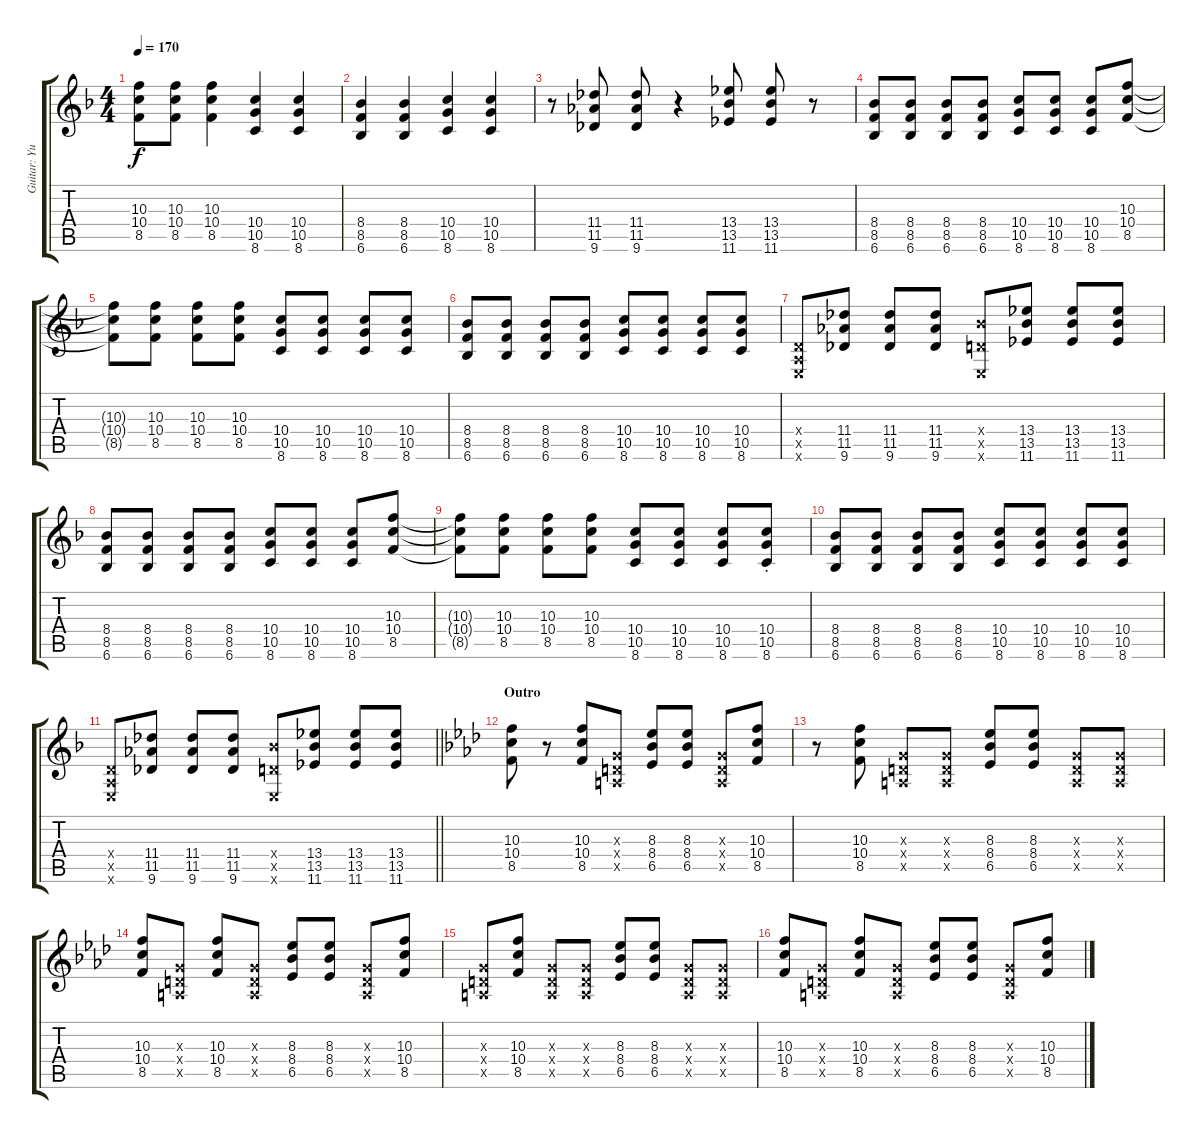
\track ("Guitar: Yui Hirasawa" "Guitar: Yu") {instrument overdrivenguitar}
\staff {score tabs}
\tuning (E4 B3 G3 D3 A2 E2) {hide}
\ts (4 4)
\tempo 170
\clef g2
\ks f
(10.3{t} 10.4{t} 8.5{t}).8{dy f} (10.3 10.4 8.5).8 (10.3 10.4 8.5).4 (10.4 10.5 8.6).4 (10.4 10.5 8.6).4 |
(8.4 8.5 6.6).4 (8.4 8.5 6.6).4 (10.4 10.5 8.6).4 (10.4 10.5 8.6).4 |
r.8 (11.4 11.5 9.6).8 (11.4 11.5 9.6).8 r.4 (13.4 13.5 11.6).8 (13.4 13.5 11.6).8 r.8{volume 13} |
(8.4 8.5 6.6).8 (8.4 8.5 6.6).8 (8.4 8.5 6.6).8 (8.4 8.5 6.6).8 (10.4 10.5 8.6).8 (10.4 10.5 8.6).8 (10.4 10.5 8.6).8 (10.3 10.4 8.5).8 |
(10.3{t} 10.4{t} 8.5{t}).8 (10.3 10.4 8.5).8 (10.3 10.4 8.5).8 (10.3 10.4 8.5).8 (10.4 10.5 8.6).8 (10.4 10.5 8.6).8 (10.4 10.5 8.6).8 (10.4 10.5 8.6).8 |
(8.4 8.5 6.6).8 (8.4 8.5 6.6).8 (8.4 8.5 6.6).8 (8.4 8.5 6.6).8 (10.4 10.5 8.6).8 (10.4 10.5 8.6).8 (10.4 10.5 8.6).8 (10.4 10.5 8.6).8 |
(0.4{x} 0.5{x} 0.6{x}).8 (11.4 11.5 9.6).8 (11.4 11.5 9.6).8 (11.4 11.5 9.6).8 (0.4{x} 13.5{x} 0.6{x}).8 (13.4 13.5 11.6).8 (13.4 13.5 11.6).8 (13.4 13.5 11.6).8 |
(8.4 8.5 6.6).8 (8.4 8.5 6.6).8 (8.4 8.5 6.6).8 (8.4 8.5 6.6).8 (10.4 10.5 8.6).8 (10.4 10.5 8.6).8 (10.4 10.5 8.6).8 (10.3 10.4 8.5).8 |
(10.3{t} 10.4{t} 8.5{t}).8 (10.3 10.4 8.5).8 (10.3 10.4 8.5).8 (10.3 10.4 8.5).8 (10.4 10.5 8.6).8 (10.4 10.5 8.6).8 (10.4 10.5 8.6).8 (10.4{st} 10.5{st} 8.6{st}).8 |
(8.4 8.5 6.6).8 (8.4 8.5 6.6).8 (8.4 8.5 6.6).8 (8.4 8.5 6.6).8 (10.4 10.5 8.6).8 (10.4 10.5 8.6).8 (10.4 10.5 8.6).8 (10.4 10.5 8.6).8 |
\barLineRight lightlight
(0.4{x} 0.5{x} 0.6{x}).8 (11.4 11.5 9.6).8 (11.4 11.5 9.6).8 (11.4 11.5 9.6).8 (0.4{x} 13.5{x} 0.6{x}).8 (13.4 13.5 11.6).8 (13.4 13.5 11.6).8 (13.4 13.5 11.6).8 |
\section ("" "Outro")
\ks fminor
(10.3 10.4 8.5).8 r.8 (10.3 10.4 8.5).8 (0.3{x} 0.4{x} 0.5{x}).8 (8.3 8.4 6.5).8 (8.3 8.4 6.5).8 (0.3{x} 0.4{x} 0.5{x}).8 (10.3 10.4 8.5).8 |
r.8 (10.3 10.4 8.5).8 (0.3{x} 0.4{x} 0.5{x}).8 (0.3{x} 0.4{x} 0.5{x}).8 (8.3 8.4 6.5).8 (8.3 8.4 6.5).8 (0.3{x} 0.4{x} 0.5{x}).8 (0.3{x} 0.4{x} 0.5{x}).8 |
(10.3 10.4 8.5).8 (0.3{x} 0.4{x} 0.5{x}).8 (10.3 10.4 8.5).8 (0.3{x} 0.4{x} 0.5{x}).8 (8.3 8.4 6.5).8 (8.3 8.4 6.5).8 (0.3{x} 0.4{x} 0.5{x}).8 (10.3 10.4 8.5).8 |
(0.3{x} 0.4{x} 0.5{x}).8 (10.3 10.4 8.5).8 (0.3{x} 0.4{x} 0.5{x}).8 (0.3{x} 0.4{x} 0.5{x}).8 (8.3 8.4 6.5).8 (8.3 8.4 6.5).8 (0.3{x} 0.4{x} 0.5{x}).8 (0.3{x} 0.4{x} 0.5{x}).8 |
(10.3 10.4 8.5).8 (0.3{x} 0.4{x} 0.5{x}).8 (10.3 10.4 8.5).8 (0.3{x} 0.4{x} 0.5{x}).8 (8.3 8.4 6.5).8 (8.3 8.4 6.5).8 (0.3{x} 0.4{x} 0.5{x}).8 (10.3 10.4 8.5).8
